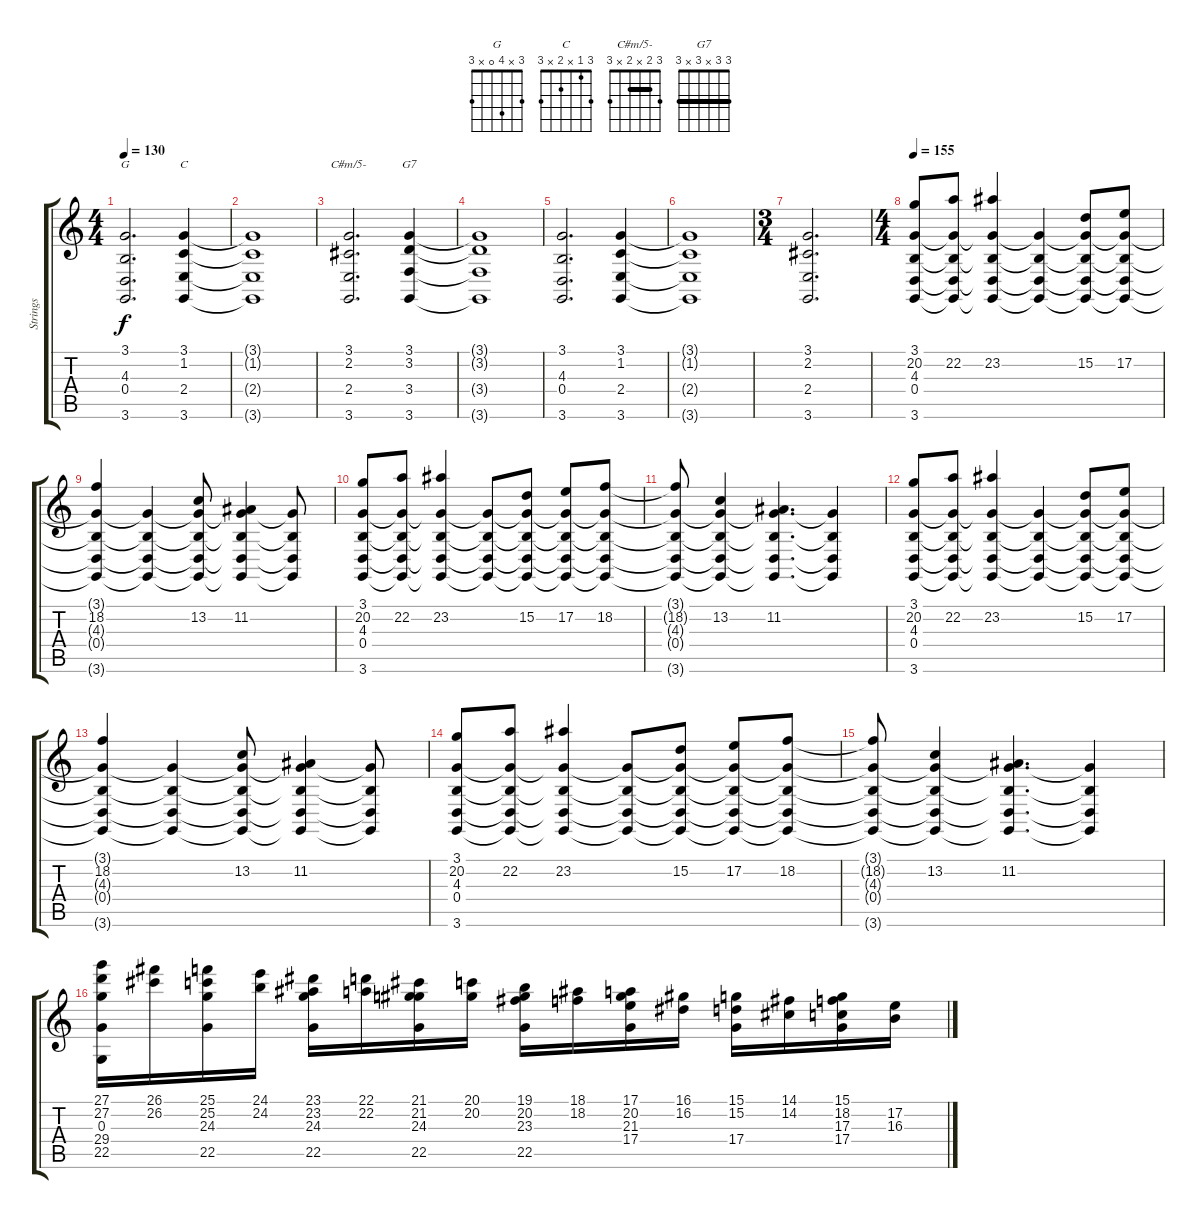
\track ("Strings" "Strings") {instrument stringensemble1}
\staff {score tabs}
\tuning (E4 B3 G3 D3 A2 E2) {hide}
\chord ("G" 3 x 4 0 x 3)
\chord ("C" 3 1 x 2 x 3)
\chord ("C#m/5-" 3 2 x 2 x 3) {barre 2}
\chord ("G7" 3 3 x 3 x 3) {barre 3}
\ts (4 4)
\tempo 130
\clef g2
\ks c
(3.1 4.3 0.4 3.6).2{d ch "G" dy f} (3.1 1.2 2.4 3.6).4{ch "C"} |
(3.1{t} 1.2{t} 2.4{t} 3.6{t}).1 |
(3.1 2.2 2.4 3.6).2{d ch "C#m/5-"} (3.1 3.2 3.4 3.6).4{ch "G7"} |
(3.1{t} 3.2{t} 3.4{t} 3.6{t}).1 |
(3.1 4.3 0.4 3.6).2{d} (3.1 1.2 2.4 3.6).4 |
(3.1{t} 1.2{t} 2.4{t} 3.6{t}).1 |
\ts (3 4)
(3.1 2.2 2.4 3.6).2{d} |
\ts (4 4)
\tempo 155
(3.1 20.2 4.3 0.4 3.6).8 (3.1{t} 22.2 4.3{t} 0.4{t} 3.6{t}).8 (3.1{t} 23.2 4.3{t} 0.4{t} 3.6{t}).4 (3.1{t} 4.3{t} 0.4{t} 3.6{t}).4 (3.1{t} 15.2 4.3{t} 0.4{t} 3.6{t}).8 (3.1{t} 17.2 4.3{t} 0.4{t} 3.6{t}).8 |
(3.1{t} 18.2 4.3{t} 0.4{t} 3.6{t}).4 (3.1{t} 4.3{t} 0.4{t} 3.6{t}).4 (3.1{t} 13.2 4.3{t} 0.4{t} 3.6{t}).8 (3.1{t} 11.2 4.3{t} 0.4{t} 3.6{t}).4 (3.1{t} 4.3{t} 0.4{t} 3.6{t}).8 |
(3.1 20.2 4.3 0.4 3.6).8 (3.1{t} 22.2 4.3{t} 0.4{t} 3.6{t}).8 (3.1{t} 23.2 4.3{t} 0.4{t} 3.6{t}).4 (3.1{t} 4.3{t} 0.4{t} 3.6{t}).8 (3.1{t} 15.2 4.3{t} 0.4{t} 3.6{t}).8 (3.1{t} 17.2 4.3{t} 0.4{t} 3.6{t}).8 (3.1{t} 18.2 4.3{t} 0.4{t} 3.6{t}).8 |
(3.1{t} 18.2{t} 4.3{t} 0.4{t} 3.6{t}).8 (3.1{t} 13.2 4.3{t} 0.4{t} 3.6{t}).4 (3.1{t} 11.2 4.3{t} 0.4{t} 3.6{t}).4{d} (3.1{t} 4.3{t} 0.4{t} 3.6{t}).4 |
(3.1 20.2 4.3 0.4 3.6).8 (3.1{t} 22.2 4.3{t} 0.4{t} 3.6{t}).8 (3.1{t} 23.2 4.3{t} 0.4{t} 3.6{t}).4 (3.1{t} 4.3{t} 0.4{t} 3.6{t}).4 (3.1{t} 15.2 4.3{t} 0.4{t} 3.6{t}).8 (3.1{t} 17.2 4.3{t} 0.4{t} 3.6{t}).8 |
(3.1{t} 18.2 4.3{t} 0.4{t} 3.6{t}).4 (3.1{t} 4.3{t} 0.4{t} 3.6{t}).4 (3.1{t} 13.2 4.3{t} 0.4{t} 3.6{t}).8 (3.1{t} 11.2 4.3{t} 0.4{t} 3.6{t}).4 (3.1{t} 4.3{t} 0.4{t} 3.6{t}).8 |
(3.1 20.2 4.3 0.4 3.6).8 (3.1{t} 22.2 4.3{t} 0.4{t} 3.6{t}).8 (3.1{t} 23.2 4.3{t} 0.4{t} 3.6{t}).4 (3.1{t} 4.3{t} 0.4{t} 3.6{t}).8 (3.1{t} 15.2 4.3{t} 0.4{t} 3.6{t}).8 (3.1{t} 17.2 4.3{t} 0.4{t} 3.6{t}).8 (3.1{t} 18.2 4.3{t} 0.4{t} 3.6{t}).8 |
(3.1{t} 18.2{t} 4.3{t} 0.4{t} 3.6{t}).8 (3.1{t} 13.2 4.3{t} 0.4{t} 3.6{t}).4 (3.1{t} 11.2 4.3{t} 0.4{t} 3.6{t}).4{d} (3.1{t} 4.3{t} 0.4{t} 3.6{t}).4 |
(27.1 27.2 0.3 29.4 22.5).16 (26.1 26.2).16 (25.1 25.2 24.3 22.5).16 (24.1 24.2).16 (23.1 23.2 24.3 22.5).16 (22.1 22.2).16 (21.1 21.2 24.3 22.5).16 (20.1 20.2).16 (19.1 20.2 23.3 22.5).16 (18.1 18.2).16 (17.1 20.2 21.3 17.4).16 (16.1 16.2).16 (15.1 15.2 17.4).16 (14.1 14.2).16 (15.1 18.2 17.3 17.4).16 (17.2 16.3).16
